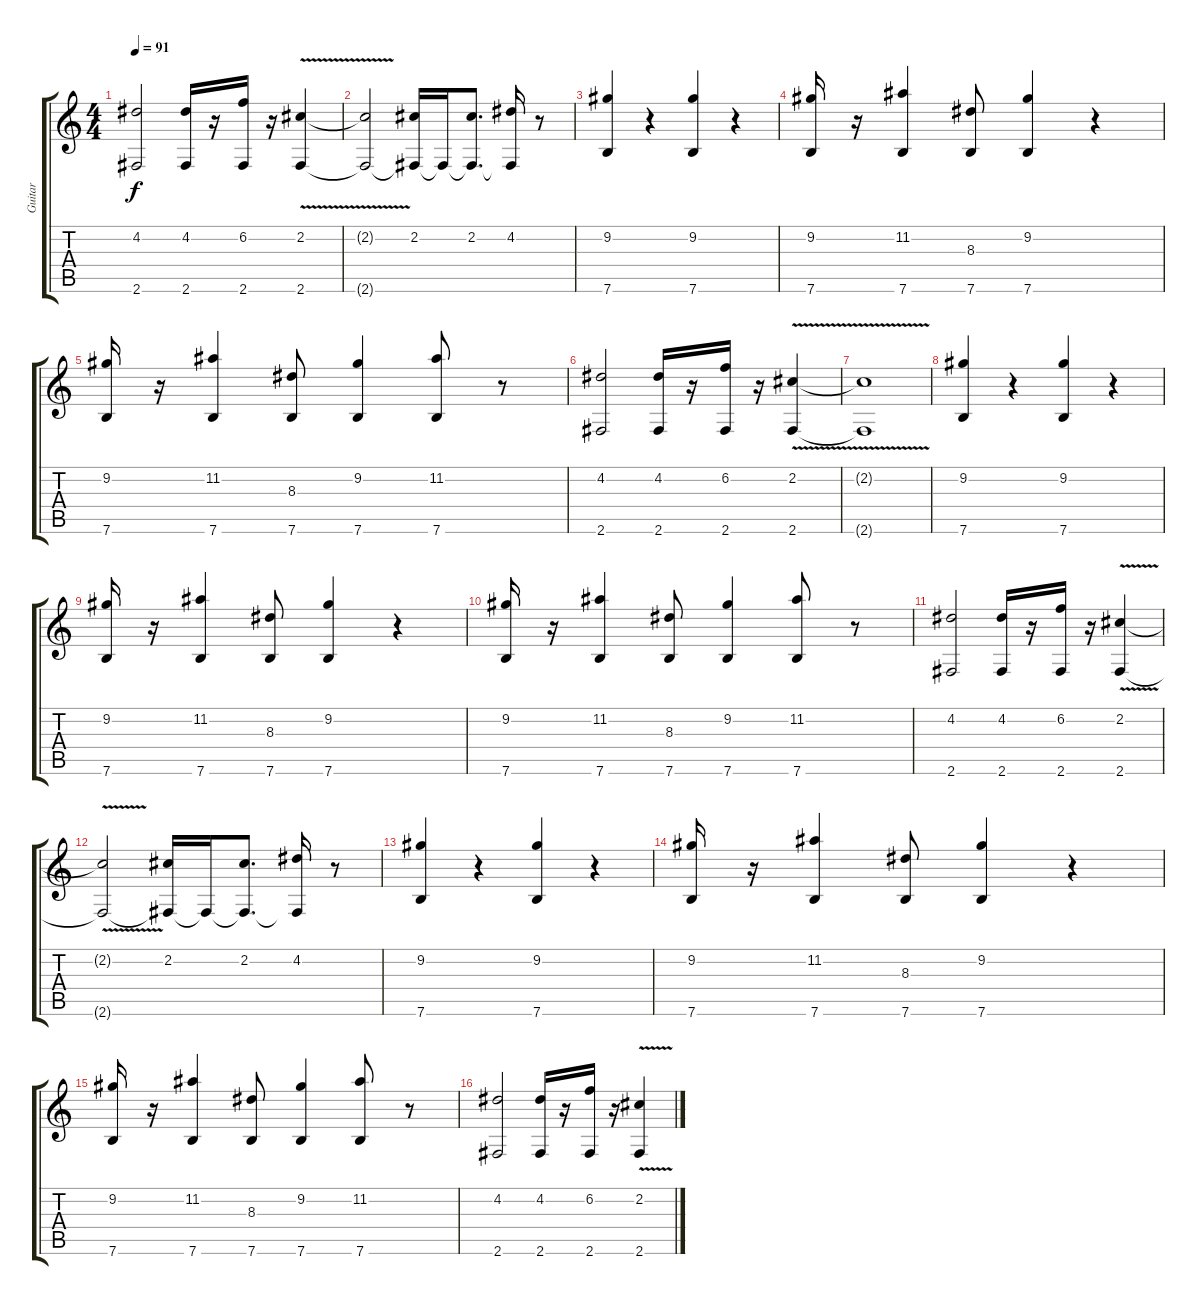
\track ("Guitar" "Guitar") {instrument electricguitarclean}
\staff {score tabs}
\tuning (E4 B3 G3 D3 A2 E2) {hide}
\ts (4 4)
\tempo 91
\clef g2
\ks c
(4.2 2.6).2{dy f} (4.2 2.6).16 r.16 (6.2 2.6).16 r.16 (2.2{v} 2.6).4 |
(2.2{t} 2.6{t}).2 (2.2 2.6{t}).16 2.6{t}.16 (2.2 2.6{t}).8{d} (4.2 2.6{t}).16 r.8 |
(9.2 7.6).4{volume 3} r.4 (9.2 7.6).4 r.4 |
(9.2 7.6).16 r.16 (11.2 7.6).4 (8.3 7.6).8 (9.2 7.6).4 r.4 |
(9.2 7.6).16 r.16 (11.2 7.6).4 (8.3 7.6).8 (9.2 7.6).4 (11.2 7.6).8 r.8 |
(4.2 2.6).2 (4.2 2.6).16 r.16 (6.2 2.6).16 r.16 (2.2{v} 2.6).4 |
(2.2{t} 2.6{t}).1 |
(9.2 7.6).4{volume 2} r.4 (9.2 7.6).4 r.4 |
(9.2 7.6).16 r.16 (11.2 7.6).4 (8.3 7.6).8 (9.2 7.6).4 r.4 |
(9.2 7.6).16 r.16 (11.2 7.6).4 (8.3 7.6).8 (9.2 7.6).4 (11.2 7.6).8 r.8 |
(4.2 2.6).2 (4.2 2.6).16 r.16 (6.2 2.6).16 r.16 (2.2{v} 2.6).4 |
(2.2{t} 2.6{t}).2 (2.2 2.6{t}).16 2.6{t}.16 (2.2 2.6{t}).8{d} (4.2 2.6{t}).16 r.8 |
(9.2 7.6).4{volume 0} r.4 (9.2 7.6).4 r.4 |
(9.2 7.6).16 r.16 (11.2 7.6).4 (8.3 7.6).8 (9.2 7.6).4 r.4 |
(9.2 7.6).16 r.16 (11.2 7.6).4 (8.3 7.6).8 (9.2 7.6).4 (11.2 7.6).8 r.8 |
(4.2 2.6).2 (4.2 2.6).16 r.16 (6.2 2.6).16 r.16 (2.2{v} 2.6).4
